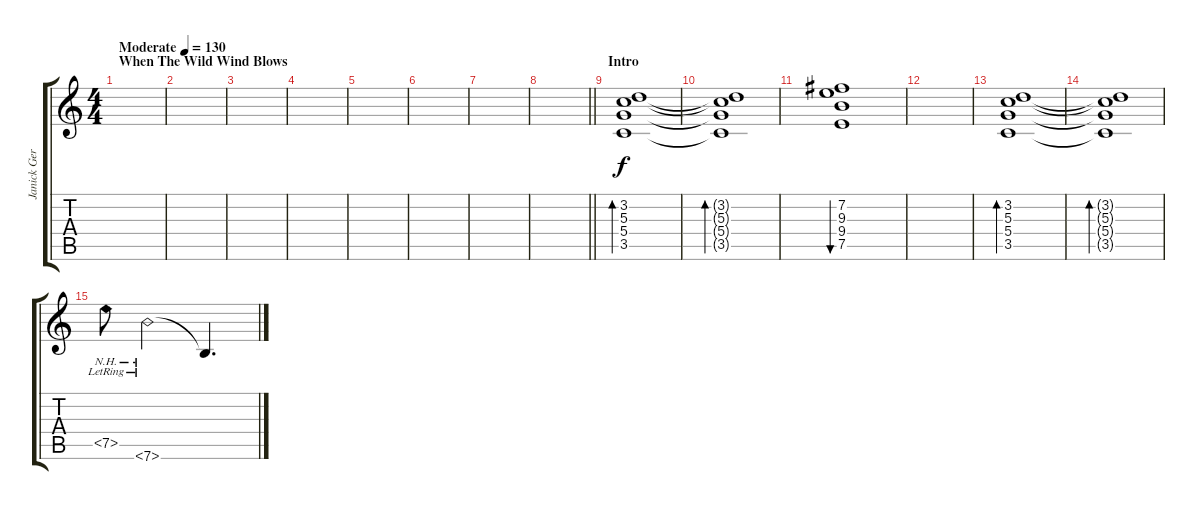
\track ("Janick Gers" "Janick Ger") {instrument distortionguitar}
\staff {score tabs}
\tuning (E4 B3 G3 D3 A2 E2) {hide}
\ts (4 4)
\section ("" "When The Wild Wind Blows")
\tempo (130 "Moderate")
\clef g2
\ks c
|
|
|
|
|
|
|
\barLineRight lightlight
|
\section ("" "Intro")
(3.2 5.3 5.4 3.5).1{bd 240 instrument electricguitarclean} |
(3.2{t} 5.3{t} 5.4{t} 3.5{t}).1{bd 240} |
(7.2 9.3 9.4 7.5).1{bu 240} |
|
(3.2 5.3 5.4 3.5).1{bd 240} |
(3.2{t} 5.3{t} 5.4{t} 3.5{t}).1{bd 240} |
7.5{nh lr}.8{volume 16} 7.6{nh lr}.2 7.6{t}.4{d}
